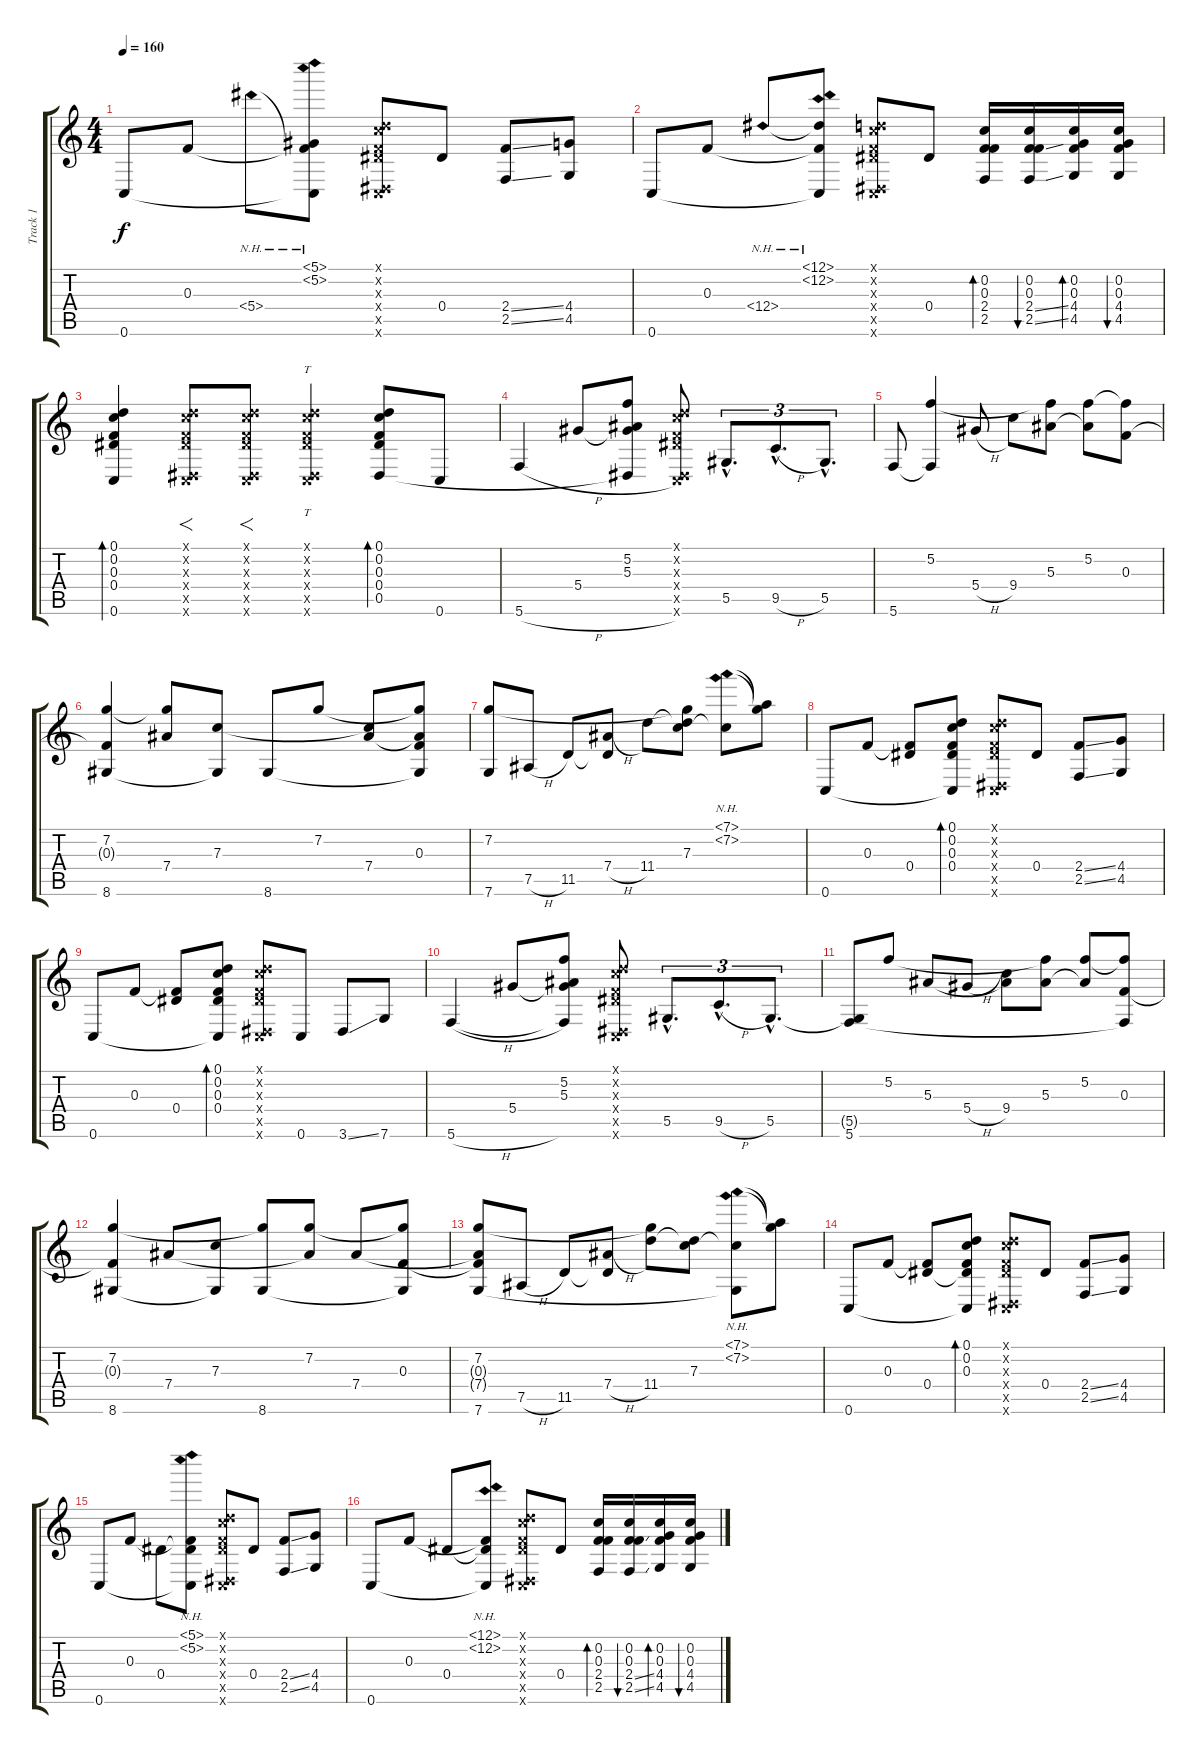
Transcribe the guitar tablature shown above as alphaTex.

\track ("Track 1" "Track 1") {instrument acousticguitarsteel}
\staff {score tabs}
\tuning (D4 C4 F3 Eb3 Eb2 C2) {hide}
\ts (4 4)
\tempo 160
\clef g2
\ks c
0.6.8{dy f} 0.3.8 5.4{nh}.8 (5.1{nh} 5.2{nh} 0.3{t} 5.4{t} 0.6{t}).8 (0.1{x} 0.2{x} 0.3{x} 0.4{x} 0.5{x} 0.6{x}).8 0.4.8 (2.4{ss} 2.5{ss}).8 (4.4 4.5).8 |
0.6.8 0.3.8 12.4{nh}.8 (12.1{nh} 12.2{nh} 0.3{t} 12.4{t} 0.6{t}).8 (0.1{x} 0.2{x} 0.3{x} 0.4{x} 0.5{x} 0.6{x}).8 0.4.8 (0.2 0.3 2.4 2.5).16{bd 30} (0.2 0.3 2.4{ss} 2.5{ss}).16{bu 30} (0.2 0.3 4.4 4.5).16{bd 30} (0.2 0.3 4.4 4.5).16{bu 30} |
(0.1 0.2 0.3 0.4 0.6).4{bd 30} (0.1{x} 0.2{x} 0.3{x} 0.4{x} 0.5{x} 0.6{x}).8{f} (0.1{x} 0.2{x} 0.3{x} 0.4{x} 0.5{x} 0.6{x}).8{f} (0.1{x} 0.2{x} 0.3{x} 0.4{x} 0.5{x} 0.6{x}).4{tt} (0.1 0.2 0.3 0.4 0.5).8{bd 30} 0.6.8 |
5.6{h}.4 5.4.8 (5.2 5.3 5.4{t} 0.5{t}).8 (0.1{x} 0.2{x} 0.3{x} 0.4{x} 0.5{x} 0.6{x}).8 5.5{hac}.8{d tu (3 2)} 9.5{h hac}.8{d tu (3 2)} 5.5{hac}.8{d tu (3 2)} |
5.6.8 (5.2 5.6{t}).4 5.4{h}.8 9.4.8 (5.2{t} 5.3).8 (5.2 5.3{t}).8 (5.2{t} 0.3).8 |
(7.2 0.3{t} 8.6).4 (7.2{t} 7.4).8 (7.3 8.6{t}).8 8.6.8 7.2.8 (7.3{t} 7.4).8 (7.2{t} 0.3 7.4{t} 8.6{t}).8 |
(7.2 7.6).8 7.5{h}.8 11.5.8 (7.4{h} 11.5{t}).8 11.4.8 (7.2{t} 7.3 11.4{t}).8 (7.1{nh} 7.2{nh} 7.3{t}).8 (7.1{t} 7.2{t}).8 |
0.6.8 0.3.8 (0.3{t} 0.4).8 (0.1 0.2 0.3 0.4 0.6{t}).8{bd 60} (0.1{x} 0.2{x} 0.3{x} 0.4{x} 0.5{x} 0.6{x}).8 0.4.8 (2.4{ss} 2.5{ss}).8 (4.4 4.5).8 |
0.6.8 0.3.8 (0.3{t} 0.4).8 (0.1 0.2 0.3 0.4 0.6{t}).8{bd 60} (0.1{x} 0.2{x} 0.3{x} 0.4{x} 0.5{x} 0.6{x}).8 0.6.8 3.6{ss}.8 7.6.8 |
5.6{h}.4 5.4.8 (5.2 5.3 5.4{t} 5.6{t}).8 (0.1{x} 0.2{x} 0.3{x} 0.4{x} 0.5{x} 0.6{x}).8 5.5{hac}.8{d tu (3 2)} 9.5{h hac}.8{d tu (3 2)} 5.5{hac}.8{d tu (3 2)} |
(5.5{t} 5.6).8 5.2.8 5.3.8 5.4{h}.8 (5.3{t} 9.4).8 (5.2{t} 5.3).8 (5.2 5.3{t}).8 (5.2{t} 0.3 5.6{t}).8 |
(7.2 0.3{t} 8.6).4 7.4.8 (7.3 8.6{t}).8 (7.2{t} 8.6).8 (7.2 7.4{t}).8 7.4.8 (7.2{t} 0.3 8.6{t}).8 |
(7.2 0.3{t} 7.4{t} 7.6).8 7.5{h}.8 11.5.8 (7.4{h} 11.5{t}).8 (7.2{t} 11.4).8 (7.3 11.4{t}).8 (7.1{nh} 7.2{nh} 7.3{t} 7.6{t}).8 (7.1{t} 7.2{t}).8 |
0.6.8 0.3.8 (0.3{t} 0.4).8 (0.1 0.2 0.3 0.4{t} 0.6{t}).8{bd 60} (0.1{x} 0.2{x} 0.3{x} 0.4{x} 0.5{x} 0.6{x}).8 0.4.8 (2.4{ss} 2.5{ss}).8 (4.4 4.5).8 |
0.6.8 0.3.8 0.4.8 (5.1{nh} 5.2{nh} 0.3{t} 0.4{t} 0.6{t}).8 (0.1{x} 0.2{x} 0.3{x} 0.4{x} 0.5{x} 0.6{x}).8 0.4.8 (2.4{ss} 2.5{ss}).8 (4.4 4.5).8 |
0.6.8 0.3.8 0.4.8 (12.1{nh} 12.2{nh} 0.3{t} 0.4{t} 0.6{t}).8 (0.1{x} 0.2{x} 0.3{x} 0.4{x} 0.5{x} 0.6{x}).8 0.4.8 (0.2 0.3 2.4 2.5).16{bd 30} (0.2 0.3 2.4{ss} 2.5{ss}).16{bu 30} (0.2 0.3 4.4 4.5).16{bd 30} (0.2 0.3 4.4 4.5).16{bu 30}
